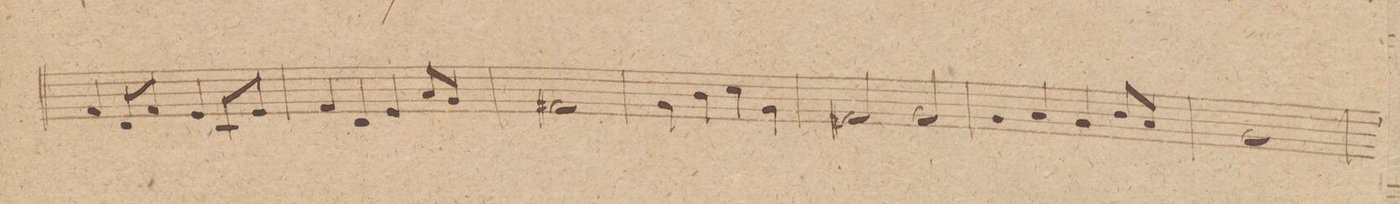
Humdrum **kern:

**kern	**dynam
*I"Clarnetto. in A.	*
*clefG2	*
*k[]	*
*met(c|)	*
*M2/2	*
4f/	.
8d/L	.
8f/J	.
4e/	.
8c/L	.
8e/J	.
=201	=201
4f/	.
4d/	.
4e/	.
8a/L	.
8g/J	.
=202	=202
1f#X	.
=203	=203
4g\	.
4b\	.
4cc\	.
4g\	.
=204	=204
2f#X/	.
[y2g/	.
=205	=205
4g/]	.
4a/	.
4g/	.
8b/L	.
8a/J	.
=206	=206
1g	.
=207	=207
*-	*-
